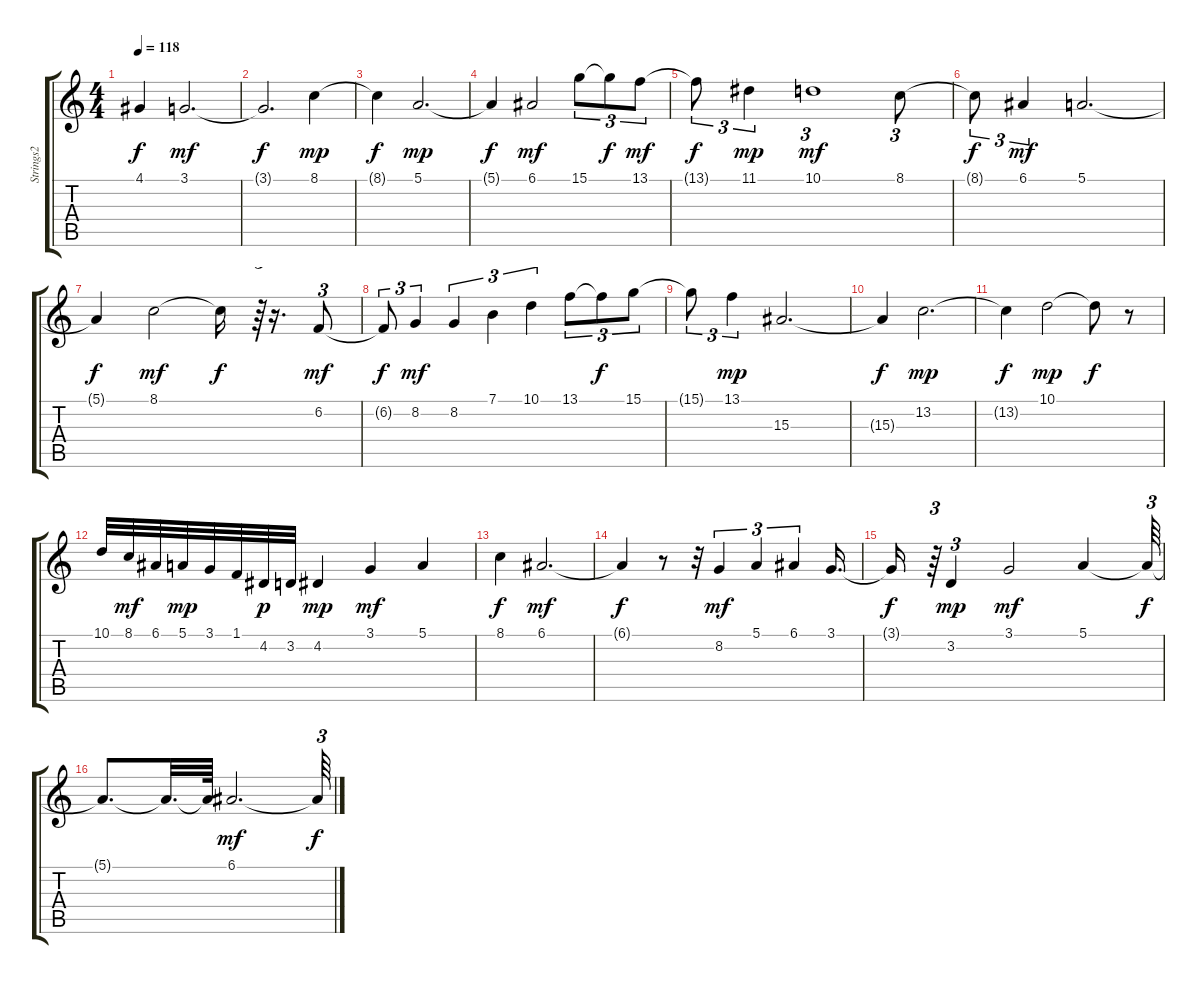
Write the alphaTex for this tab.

\track ("Strings2" "Strings2") {instrument stringensemble1}
\staff {score tabs}
\tuning (E4 B3 G3 D3 A2 E2) {hide}
\ts (4 4)
\tempo 118
\clef g2
\ks c
4.1{t}.4{dy f} 3.1.2{d dy mf} |
3.1{t}.2{d dy f} 8.1.4{dy mp} |
8.1{t}.4{dy f} 5.1.2{d dy mp} |
5.1{t}.4{dy f} 6.1.2{dy mf} 15.1.8{tu (3 2)} 15.1{t}.8{tu (3 2) dy f} 13.1.8{tu (3 2) dy mf} |
13.1{t}.8{tu (3 2) dy f} 11.1.4{tu (3 2) dy mp} 10.1.1{tu (3 2) dy mf} 8.1.8{tu (3 2)} |
8.1{t}.8{tu (3 2) dy f} 6.1.4{tu (3 2) dy mf} 5.1.2{d} |
5.1{t}.4{dy f} 8.1.2{dy mf} 8.1{t}.16{dy f} r.64{tu (3 2)} r.16{d} 6.2.8{tu (3 2) dy mf} |
6.2{t}.8{tu (3 2) dy f} 8.2.4{tu (3 2) dy mf} 8.2.4{tu (3 2)} 7.1.4{tu (3 2)} 10.1.4{tu (3 2)} 13.1.8{tu (3 2)} 13.1{t}.8{tu (3 2) dy f} 15.1.8{tu (3 2)} |
15.1{t}.8{tu (3 2)} 13.1.4{tu (3 2) dy mp} 15.3.2{d} |
15.3{t}.4{dy f} 13.2.2{d dy mp} |
13.2{t}.4{dy f} 10.1.2{dy mp} 10.1{t}.8{dy f} r.8 |
10.1.32 8.1.32{dy mf} 6.1.32 5.1.32{dy mp} 3.1.32 1.1.32 4.2.32{dy p} 3.2.32 4.2.4{dy mp} 3.1.4{dy mf} 5.1.4 |
8.1.4{dy f} 6.1.2{d dy mf} |
6.1{t}.4{dy f} r.8 r.32 8.2.4{tu (3 2) dy mf} 5.1.4{tu (3 2)} 6.1.4{tu (3 2)} 3.1.16{d} |
3.1{t}.16{dy f} r.64{tu (3 2)} 3.2.4{tu (3 2) dy mp} 3.1.2{dy mf} 5.1.4 5.1{t}.64{tu (3 2) dy f} |
5.1{t}.8{d} 5.1{t}.32{d} 5.1{t}.64 6.1.2{d dy mf} 6.1{t}.64{tu (3 2) dy f}
